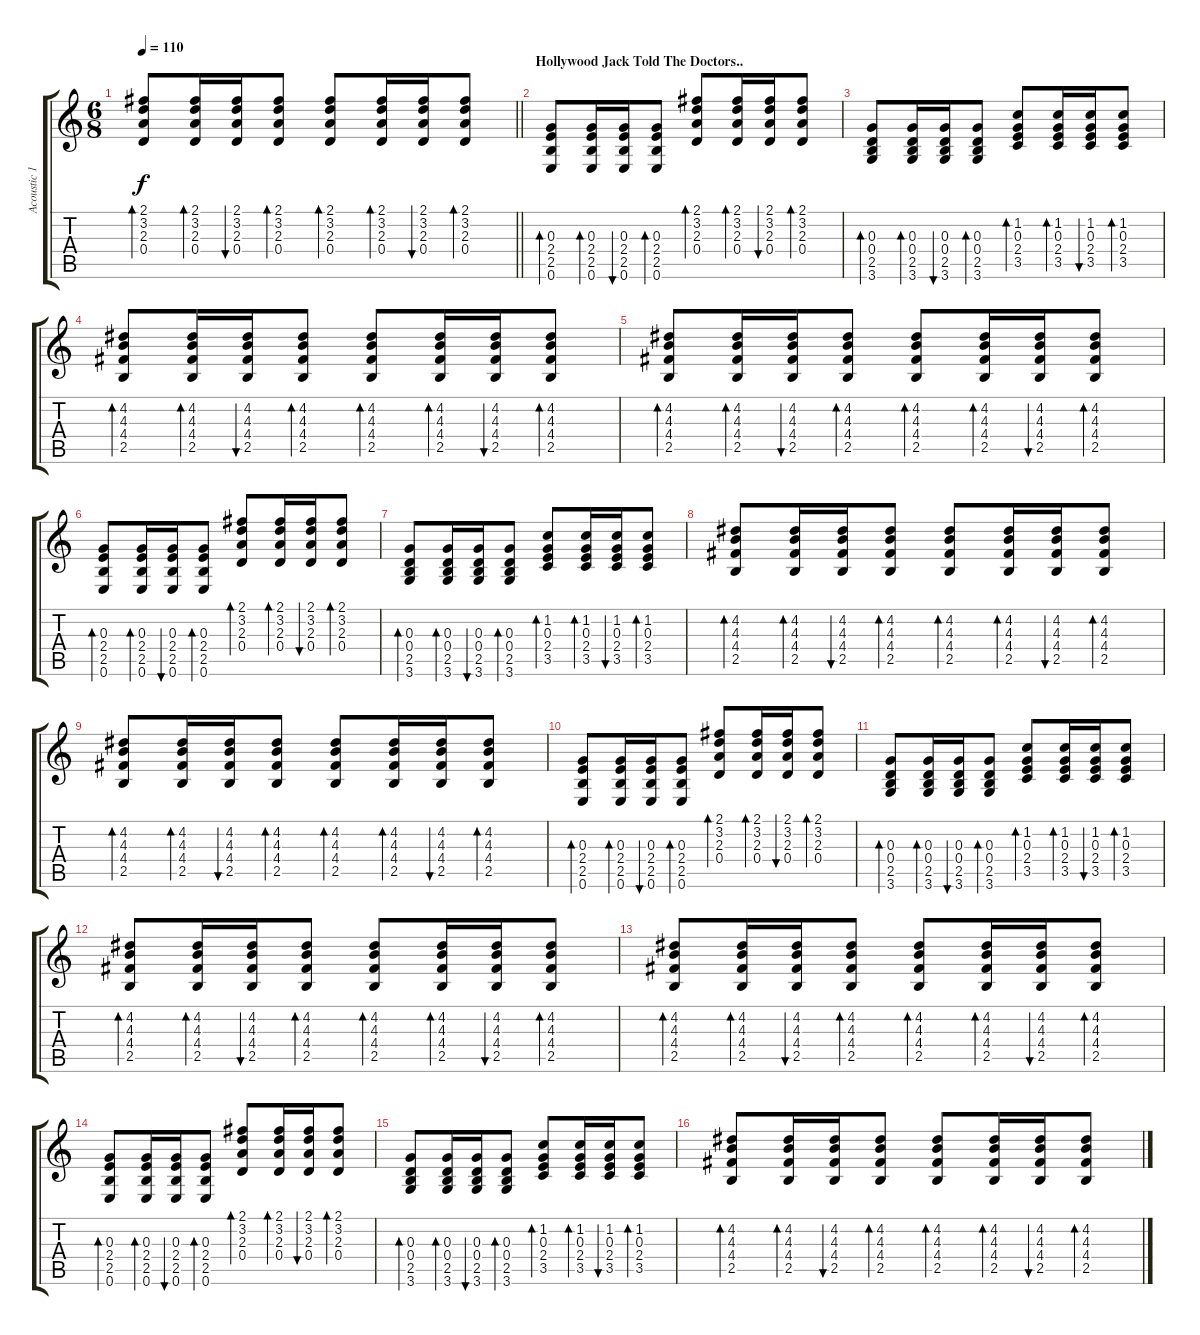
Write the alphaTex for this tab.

\track ("Acoustic 1" "Acoustic 1") {instrument acousticguitarsteel}
\staff {score tabs}
\tuning (E4 B3 G3 D3 A2 E2) {hide}
\ts (6 8)
\tempo 110
\clef g2
\barLineRight lightlight
\ks c
(2.1 3.2 2.3 0.4).8{bd 60 dy f} (2.1 3.2 2.3 0.4).16{bd 60} (2.1 3.2 2.3 0.4).16{bu 60} (2.1 3.2 2.3 0.4).8{bd 60} (2.1 3.2 2.3 0.4).8{bd 60} (2.1 3.2 2.3 0.4).16{bd 60} (2.1 3.2 2.3 0.4).16{bu 60} (2.1 3.2 2.3 0.4).8{bd 60} |
\section ("" "Hollywood Jack Told The Doctors..")
(0.3 2.4 2.5 0.6).8{bd 60} (0.3 2.4 2.5 0.6).16{bd 60} (0.3 2.4 2.5 0.6).16{bu 60} (0.3 2.4 2.5 0.6).8{bd 60} (2.1 3.2 2.3 0.4).8{bd 60} (2.1 3.2 2.3 0.4).16{bd 60} (2.1 3.2 2.3 0.4).16{bu 60} (2.1 3.2 2.3 0.4).8{bd 60} |
(0.3 0.4 2.5 3.6).8{bd 60} (0.3 0.4 2.5 3.6).16{bd 60} (0.3 0.4 2.5 3.6).16{bu 60} (0.3 0.4 2.5 3.6).8{bd 60} (1.2 0.3 2.4 3.5).8{bd 60} (1.2 0.3 2.4 3.5).16{bd 60} (1.2 0.3 2.4 3.5).16{bu 60} (1.2 0.3 2.4 3.5).8{bd 60} |
(4.2 4.3 4.4 2.5).8{bd 60} (4.2 4.3 4.4 2.5).16{bd 60} (4.2 4.3 4.4 2.5).16{bu 60} (4.2 4.3 4.4 2.5).8{bd 60} (4.2 4.3 4.4 2.5).8{bd 60} (4.2 4.3 4.4 2.5).16{bd 60} (4.2 4.3 4.4 2.5).16{bu 60} (4.2 4.3 4.4 2.5).8{bd 60} |
(4.2 4.3 4.4 2.5).8{bd 60} (4.2 4.3 4.4 2.5).16{bd 60} (4.2 4.3 4.4 2.5).16{bu 60} (4.2 4.3 4.4 2.5).8{bd 60} (4.2 4.3 4.4 2.5).8{bd 60} (4.2 4.3 4.4 2.5).16{bd 60} (4.2 4.3 4.4 2.5).16{bu 60} (4.2 4.3 4.4 2.5).8{bd 60} |
(0.3 2.4 2.5 0.6).8{bd 60} (0.3 2.4 2.5 0.6).16{bd 60} (0.3 2.4 2.5 0.6).16{bu 60} (0.3 2.4 2.5 0.6).8{bd 60} (2.1 3.2 2.3 0.4).8{bd 60} (2.1 3.2 2.3 0.4).16{bd 60} (2.1 3.2 2.3 0.4).16{bu 60} (2.1 3.2 2.3 0.4).8{bd 60} |
(0.3 0.4 2.5 3.6).8{bd 60} (0.3 0.4 2.5 3.6).16{bd 60} (0.3 0.4 2.5 3.6).16{bu 60} (0.3 0.4 2.5 3.6).8{bd 60} (1.2 0.3 2.4 3.5).8{bd 60} (1.2 0.3 2.4 3.5).16{bd 60} (1.2 0.3 2.4 3.5).16{bu 60} (1.2 0.3 2.4 3.5).8{bd 60} |
(4.2 4.3 4.4 2.5).8{bd 60} (4.2 4.3 4.4 2.5).16{bd 60} (4.2 4.3 4.4 2.5).16{bu 60} (4.2 4.3 4.4 2.5).8{bd 60} (4.2 4.3 4.4 2.5).8{bd 60} (4.2 4.3 4.4 2.5).16{bd 60} (4.2 4.3 4.4 2.5).16{bu 60} (4.2 4.3 4.4 2.5).8{bd 60} |
(4.2 4.3 4.4 2.5).8{bd 60} (4.2 4.3 4.4 2.5).16{bd 60} (4.2 4.3 4.4 2.5).16{bu 60} (4.2 4.3 4.4 2.5).8{bd 60} (4.2 4.3 4.4 2.5).8{bd 60} (4.2 4.3 4.4 2.5).16{bd 60} (4.2 4.3 4.4 2.5).16{bu 60} (4.2 4.3 4.4 2.5).8{bd 60} |
(0.3 2.4 2.5 0.6).8{bd 60} (0.3 2.4 2.5 0.6).16{bd 60} (0.3 2.4 2.5 0.6).16{bu 60} (0.3 2.4 2.5 0.6).8{bd 60} (2.1 3.2 2.3 0.4).8{bd 60} (2.1 3.2 2.3 0.4).16{bd 60} (2.1 3.2 2.3 0.4).16{bu 60} (2.1 3.2 2.3 0.4).8{bd 60} |
(0.3 0.4 2.5 3.6).8{bd 60} (0.3 0.4 2.5 3.6).16{bd 60} (0.3 0.4 2.5 3.6).16{bu 60} (0.3 0.4 2.5 3.6).8{bd 60} (1.2 0.3 2.4 3.5).8{bd 60} (1.2 0.3 2.4 3.5).16{bd 60} (1.2 0.3 2.4 3.5).16{bu 60} (1.2 0.3 2.4 3.5).8{bd 60} |
(4.2 4.3 4.4 2.5).8{bd 60} (4.2 4.3 4.4 2.5).16{bd 60} (4.2 4.3 4.4 2.5).16{bu 60} (4.2 4.3 4.4 2.5).8{bd 60} (4.2 4.3 4.4 2.5).8{bd 60} (4.2 4.3 4.4 2.5).16{bd 60} (4.2 4.3 4.4 2.5).16{bu 60} (4.2 4.3 4.4 2.5).8{bd 60} |
(4.2 4.3 4.4 2.5).8{bd 60} (4.2 4.3 4.4 2.5).16{bd 60} (4.2 4.3 4.4 2.5).16{bu 60} (4.2 4.3 4.4 2.5).8{bd 60} (4.2 4.3 4.4 2.5).8{bd 60} (4.2 4.3 4.4 2.5).16{bd 60} (4.2 4.3 4.4 2.5).16{bu 60} (4.2 4.3 4.4 2.5).8{bd 60} |
(0.3 2.4 2.5 0.6).8{bd 60} (0.3 2.4 2.5 0.6).16{bd 60} (0.3 2.4 2.5 0.6).16{bu 60} (0.3 2.4 2.5 0.6).8{bd 60} (2.1 3.2 2.3 0.4).8{bd 60} (2.1 3.2 2.3 0.4).16{bd 60} (2.1 3.2 2.3 0.4).16{bu 60} (2.1 3.2 2.3 0.4).8{bd 60} |
(0.3 0.4 2.5 3.6).8{bd 60} (0.3 0.4 2.5 3.6).16{bd 60} (0.3 0.4 2.5 3.6).16{bu 60} (0.3 0.4 2.5 3.6).8{bd 60} (1.2 0.3 2.4 3.5).8{bd 60} (1.2 0.3 2.4 3.5).16{bd 60} (1.2 0.3 2.4 3.5).16{bu 60} (1.2 0.3 2.4 3.5).8{bd 60} |
(4.2 4.3 4.4 2.5).8{bd 60} (4.2 4.3 4.4 2.5).16{bd 60} (4.2 4.3 4.4 2.5).16{bu 60} (4.2 4.3 4.4 2.5).8{bd 60} (4.2 4.3 4.4 2.5).8{bd 60} (4.2 4.3 4.4 2.5).16{bd 60} (4.2 4.3 4.4 2.5).16{bu 60} (4.2 4.3 4.4 2.5).8{bd 60}
